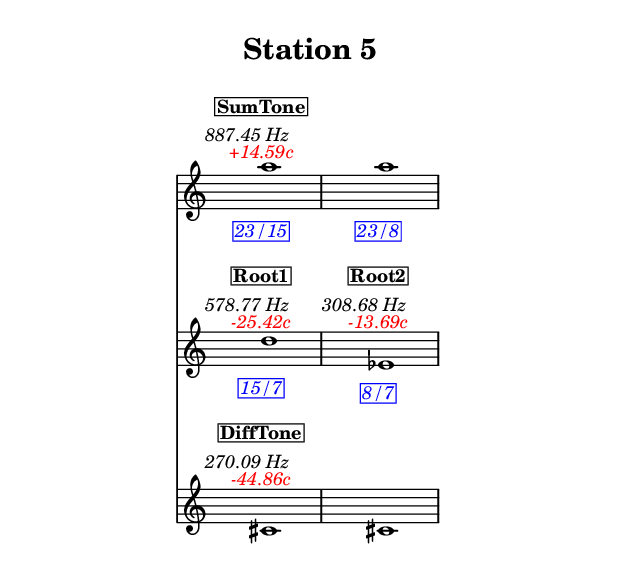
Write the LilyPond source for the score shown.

\version "2.20.0"
\language "english"

#(set-default-paper-size "a6" 'portrait)
#(set-global-staff-size 16)

\header {
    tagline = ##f
    title = \markup {
        \pad-around
            #3
            "Station 5"
        }
}

\layout {
    indent = #25
}

\paper {
    systems-per-page = 1
}

\score {
    \new Score
    <<
        \new Staff
        \with
        {
            \remove Time_signature_engraver
        }
        {
            \clef "treble"
            a''1
            - \tweak color #red
            ^ \markup {
                \halign
                    #0
                    \italic
                        {
                            +14.59c
                        }
                }
            ^ \markup {
                \halign
                    #1
                    \italic
                        {
                            887.45
                            Hz
                        }
                }
            ^ \markup {
                \pad-around
                    #1
                    \box
                        \vcenter
                            \halign
                                #0
                                \bold
                                    {
                                        SumTone
                                    }
                }
            - \tweak color #blue
            _ \markup {
                \pad-around
                    #1
                    \box
                        \halign
                            #0
                            \italic
                                {
                                    23/15
                                }
                }
            \override Score.NonMusicalPaperColumn.padding = #5
            \clef "treble"
            a''1
            - \tweak color #blue
            _ \markup {
                \pad-around
                    #1
                    \box
                        \halign
                            #0
                            \italic
                                {
                                    23/8
                                }
                }
        }
        \new Staff
        \with
        {
            \remove Time_signature_engraver
        }
        {
            \clef "treble"
            d''1
            - \tweak color #red
            ^ \markup {
                \halign
                    #0
                    \italic
                        {
                            -25.42c
                        }
                }
            ^ \markup {
                \halign
                    #1
                    \italic
                        {
                            578.77
                            Hz
                        }
                }
            ^ \markup {
                \pad-around
                    #1
                    \box
                        \vcenter
                            \halign
                                #0
                                \bold
                                    {
                                        Root1
                                    }
                }
            - \tweak color #blue
            _ \markup {
                \pad-around
                    #1
                    \box
                        \halign
                            #0
                            \italic
                                {
                                    15/7
                                }
                }
            \clef "treble"
            ef'1
            - \tweak color #red
            ^ \markup {
                \halign
                    #0
                    \italic
                        {
                            -13.69c
                        }
                }
            ^ \markup {
                \halign
                    #1
                    \italic
                        {
                            308.68
                            Hz
                        }
                }
            ^ \markup {
                \pad-around
                    #1
                    \box
                        \vcenter
                            \halign
                                #0
                                \bold
                                    {
                                        Root2
                                    }
                }
            - \tweak color #blue
            _ \markup {
                \pad-around
                    #1
                    \box
                        \halign
                            #0
                            \italic
                                {
                                    8/7
                                }
                }
        }
        \new Staff
        \with
        {
            \remove Time_signature_engraver
        }
        {
            \clef "treble"
            cs'1
            - \tweak color #red
            ^ \markup {
                \halign
                    #0
                    \italic
                        {
                            -44.86c
                        }
                }
            ^ \markup {
                \halign
                    #1
                    \italic
                        {
                            270.09
                            Hz
                        }
                }
            ^ \markup {
                \pad-around
                    #1
                    \box
                        \vcenter
                            \halign
                                #0
                                \bold
                                    {
                                        DiffTone
                                    }
                }
            \clef "treble"
            cs'1
        }
    >>
}